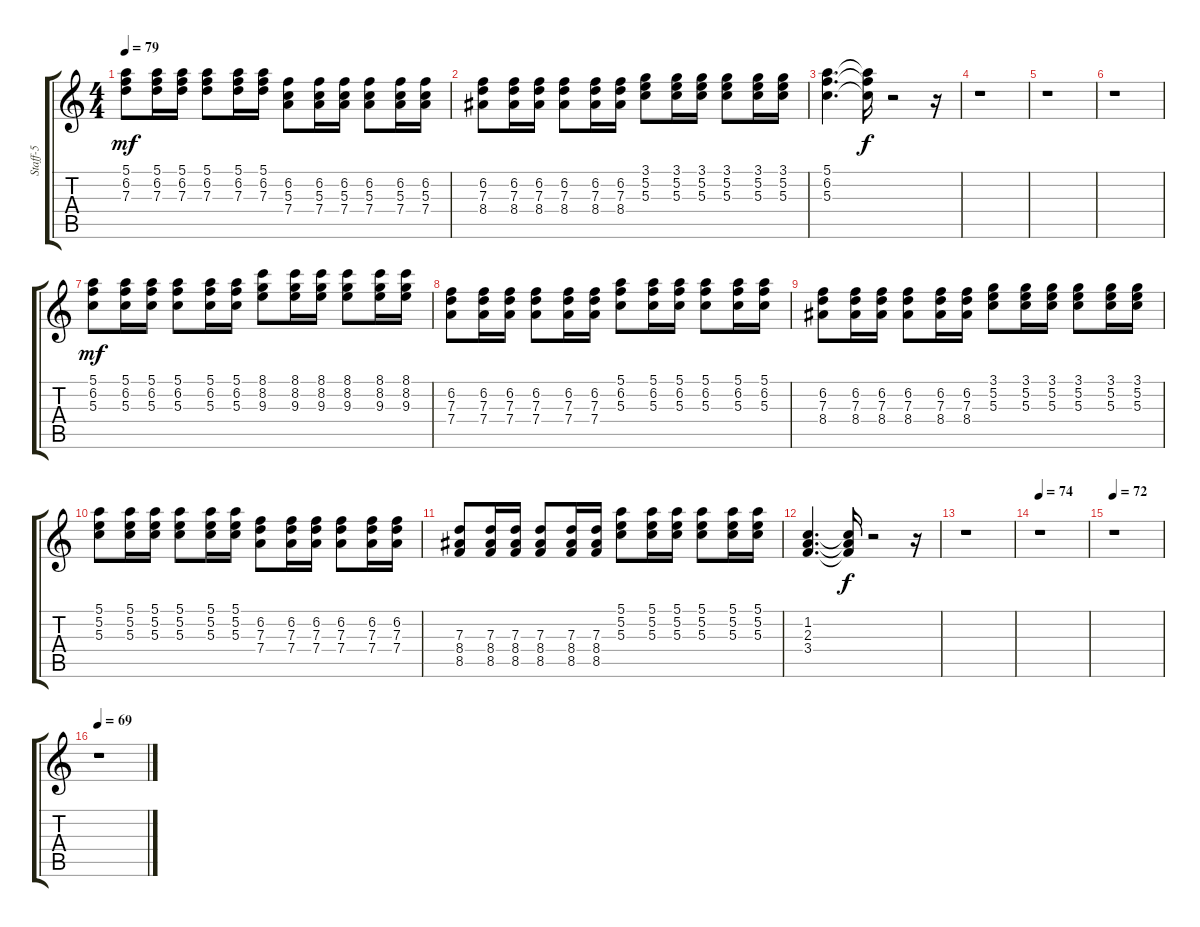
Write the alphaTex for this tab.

\track ("Staff-5" "Staff-5") {instrument acousticguitarnylon}
\staff {score tabs}
\tuning (E4 B3 G3 D3 A2 E2) {hide}
\ts (4 4)
\tempo 79
\clef g2
\ks c
(5.1 6.2 7.3).8{dy mf} (5.1 6.2 7.3).16 (5.1 6.2 7.3).16 (5.1 6.2 7.3).8 (5.1 6.2 7.3).16 (5.1 6.2 7.3).16 (6.2 5.3 7.4).8 (6.2 5.3 7.4).16 (6.2 5.3 7.4).16 (6.2 5.3 7.4).8 (6.2 5.3 7.4).16 (6.2 5.3 7.4).16 |
(6.2 7.3 8.4).8 (6.2 7.3 8.4).16 (6.2 7.3 8.4).16 (6.2 7.3 8.4).8 (6.2 7.3 8.4).16 (6.2 7.3 8.4).16 (3.1 5.2 5.3).8 (3.1 5.2 5.3).16 (3.1 5.2 5.3).16 (3.1 5.2 5.3).8 (3.1 5.2 5.3).16 (3.1 5.2 5.3).16 |
(5.1 6.2 5.3).4{d} (5.1{t} 6.2{t} 5.3{t}).16{dy f} r.2 r.16 |
r.1 |
r.1 |
r.1 |
(5.1 6.2 5.3).8{dy mf} (5.1 6.2 5.3).16 (5.1 6.2 5.3).16 (5.1 6.2 5.3).8 (5.1 6.2 5.3).16 (5.1 6.2 5.3).16 (8.1 8.2 9.3).8 (8.1 8.2 9.3).16 (8.1 8.2 9.3).16 (8.1 8.2 9.3).8 (8.1 8.2 9.3).16 (8.1 8.2 9.3).16 |
(6.2 7.3 7.4).8 (6.2 7.3 7.4).16 (6.2 7.3 7.4).16 (6.2 7.3 7.4).8 (6.2 7.3 7.4).16 (6.2 7.3 7.4).16 (5.1 6.2 5.3).8 (5.1 6.2 5.3).16 (5.1 6.2 5.3).16 (5.1 6.2 5.3).8 (5.1 6.2 5.3).16 (5.1 6.2 5.3).16 |
(6.2 7.3 8.4).8 (6.2 7.3 8.4).16 (6.2 7.3 8.4).16 (6.2 7.3 8.4).8 (6.2 7.3 8.4).16 (6.2 7.3 8.4).16 (3.1 5.2 5.3).8 (3.1 5.2 5.3).16 (3.1 5.2 5.3).16 (3.1 5.2 5.3).8 (3.1 5.2 5.3).16 (3.1 5.2 5.3).16 |
(5.1 5.2 5.3).8 (5.1 5.2 5.3).16 (5.1 5.2 5.3).16 (5.1 5.2 5.3).8 (5.1 5.2 5.3).16 (5.1 5.2 5.3).16 (6.2 7.3 7.4).8 (6.2 7.3 7.4).16 (6.2 7.3 7.4).16 (6.2 7.3 7.4).8 (6.2 7.3 7.4).16 (6.2 7.3 7.4).16 |
(7.3 8.4 8.5).8 (7.3 8.4 8.5).16 (7.3 8.4 8.5).16 (7.3 8.4 8.5).8 (7.3 8.4 8.5).16 (7.3 8.4 8.5).16 (5.1 5.2 5.3).8 (5.1 5.2 5.3).16 (5.1 5.2 5.3).16 (5.1 5.2 5.3).8 (5.1 5.2 5.3).16 (5.1 5.2 5.3).16 |
(1.2 2.3 3.4).4{d} (1.2{t} 2.3{t} 3.4{t}).16{dy f} r.2 r.16 |
r.1 |
\tempo 74
r.1 |
\tempo 72
r.1 |
\tempo 69
r.1
